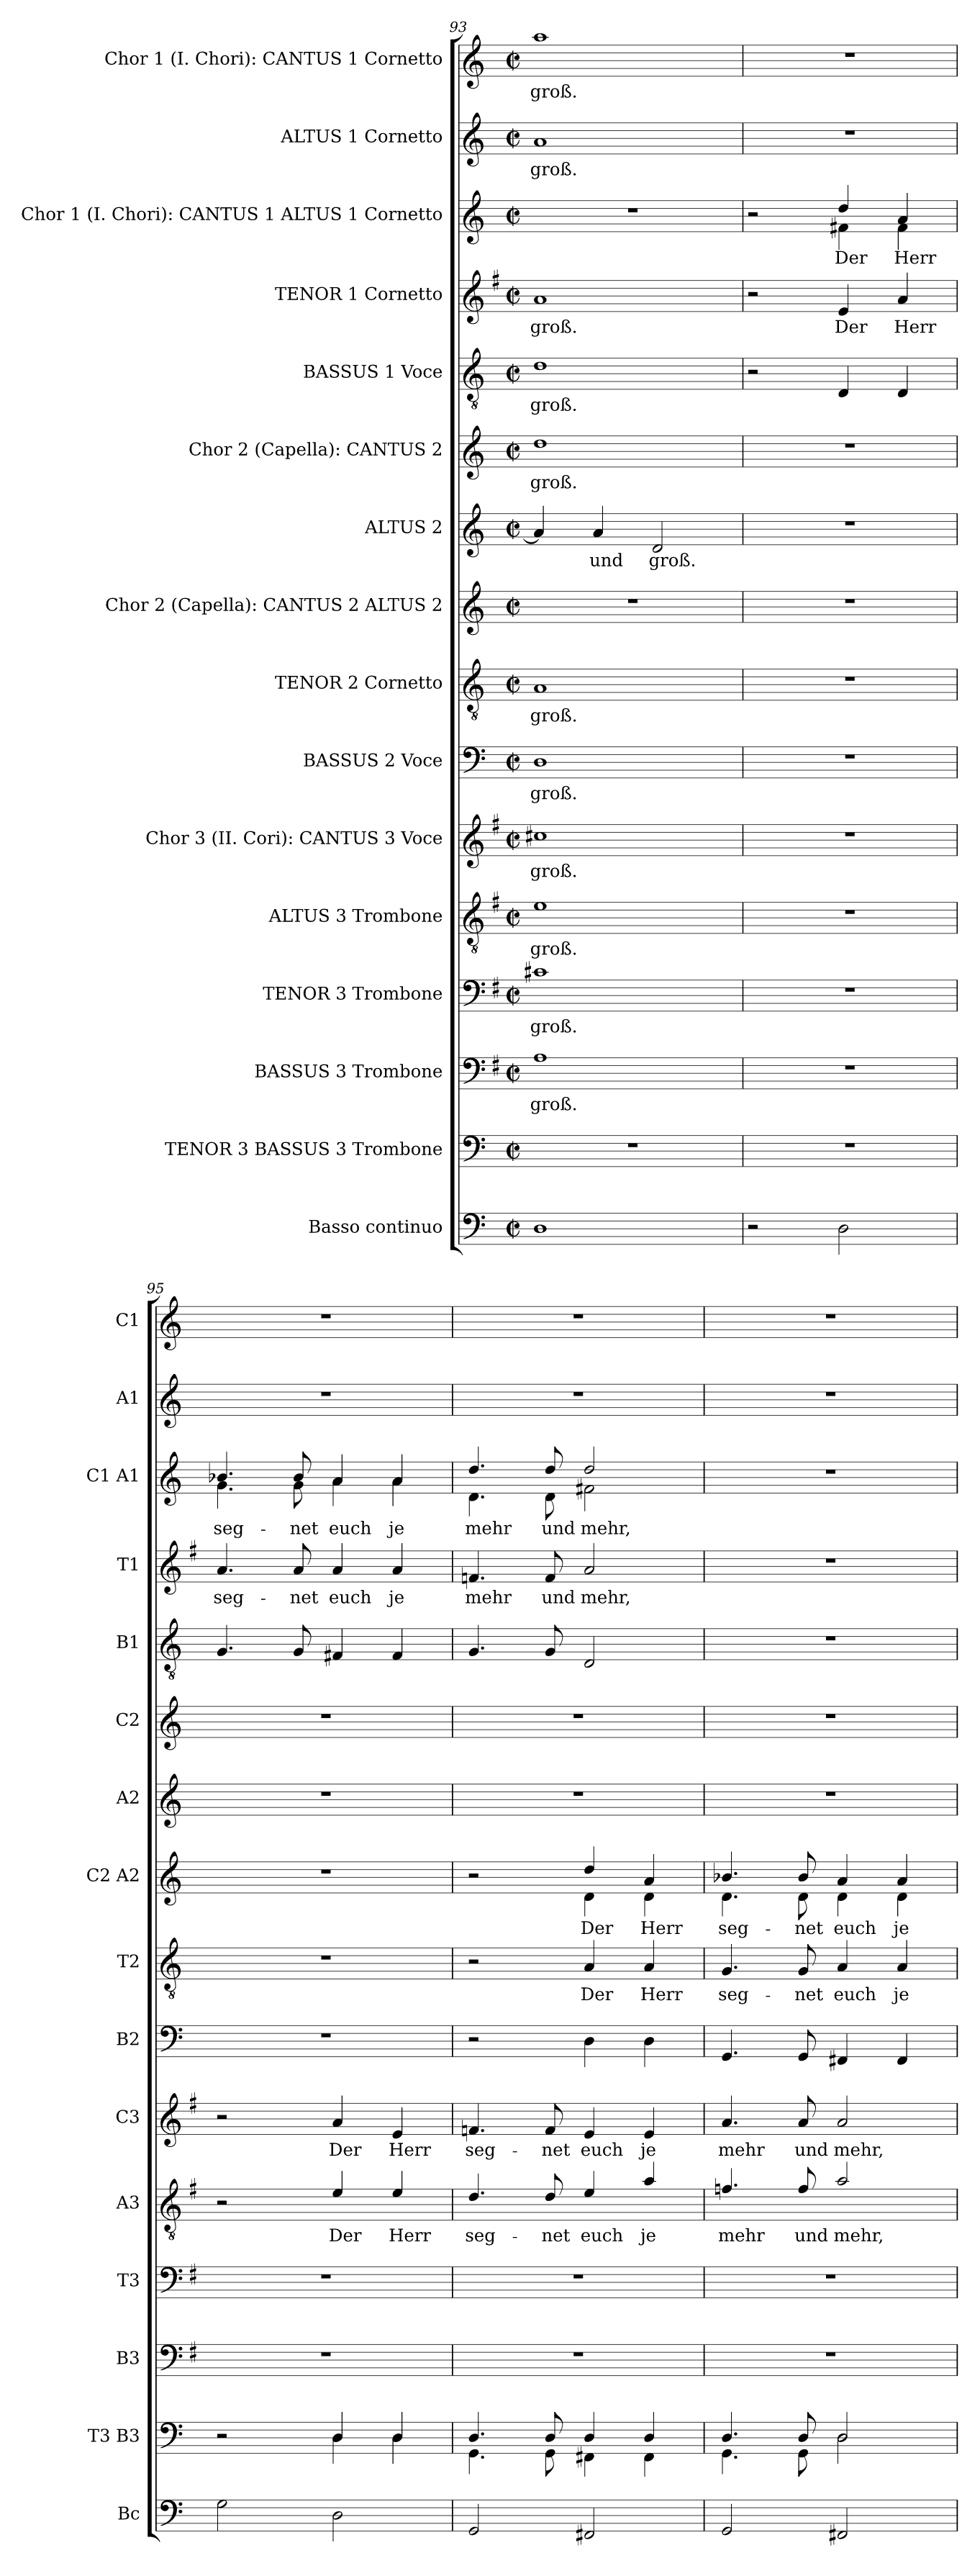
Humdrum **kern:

**kern	**kern	**kern	**text	**kern	**text	**kern	**text	**kern	**text	**kern	**text	**kern	**text	**kern	**text	**kern	**text	**kern	**text	**kern	**text	**kern	**text	**kern	**text	**kern	**text	**kern	**text
*part16	*part15	*part14	*part14	*part13	*part13	*part12	*part12	*part11	*part11	*part10	*part10	*part9	*part9	*part8	*part8	*part7	*part7	*part6	*part6	*part5	*part5	*part4	*part4	*part3	*part3	*part2	*part2	*part1	*part1
*staff16	*staff15	*staff14	*staff14	*staff13	*staff13	*staff12	*staff12	*staff11	*staff11	*staff10	*staff10	*staff9	*staff9	*staff8	*staff8	*staff7	*staff7	*staff6	*staff6	*staff5	*staff5	*staff4	*staff4	*staff3	*staff3	*staff2	*staff2	*staff1	*staff1
*I"Basso continuo	*I"TENOR 3 BASSUS 3 Trombone	*I"BASSUS 3 Trombone	*	*I"TENOR 3 Trombone	*	*I"ALTUS 3 Trombone	*	*I"Chor 3 (II. Cori): CANTUS 3 Voce	*	*I"BASSUS 2 Voce	*	*I"TENOR 2 Cornetto	*	*I"Chor 2 (Capella): CANTUS 2 ALTUS 2	*	*I"ALTUS 2	*	*I"Chor 2 (Capella): CANTUS 2	*	*I"BASSUS 1 Voce	*	*I"TENOR 1 Cornetto	*	*I"Chor 1 (I. Chori): CANTUS 1 ALTUS 1 Cornetto	*	*I"ALTUS 1 Cornetto	*	*I"Chor 1 (I. Chori): CANTUS 1 Cornetto	*
*I'Bc	*I'T3 B3	*I'B3	*	*I'T3	*	*I'A3	*	*I'C3	*	*I'B2	*	*I'T2	*	*I'C2 A2	*	*I'A2	*	*I'C2	*	*I'B1	*	*I'T1	*	*I'C1 A1	*	*I'A1	*	*I'C1	*
*clefF4	*clefF4	*clefF4	*	*clefF4	*	*clefGv2	*	*clefG2	*	*clefF4	*	*clefGv2	*	*clefG2	*	*clefG2	*	*clefG2	*	*clefGv2	*	*clefG2	*	*clefG2	*	*clefG2	*	*clefG2	*
*	*	*ITrd4c7	*	*ITrd4c7	*	*ITrd4c7	*	*ITrd4c7	*	*	*	*	*	*	*	*	*	*	*	*	*	*ITrd4c7	*	*	*	*	*	*	*
*k[]	*k[]	*k[]	*	*k[]	*	*k[]	*	*k[]	*	*k[]	*	*k[]	*	*k[]	*	*k[]	*	*k[]	*	*k[]	*	*k[]	*	*k[]	*	*k[]	*	*k[]	*
*M2/2	*M2/2	*M2/2	*	*M2/2	*	*M2/2	*	*M2/2	*	*M2/2	*	*M2/2	*	*M2/2	*	*M2/2	*	*M2/2	*	*M2/2	*	*M2/2	*	*M2/2	*	*M2/2	*	*M2/2	*
*met(c|)	*met(c|)	*met(c|)	*	*met(c|)	*	*met(c|)	*	*met(c|)	*	*met(c|)	*	*met(c|)	*	*met(c|)	*	*met(c|)	*	*met(c|)	*	*met(c|)	*	*met(c|)	*	*met(c|)	*	*met(c|)	*	*met(c|)	*
=93	=93	=93	=93	=93	=93	=93	=93	=93	=93	=93	=93	=93	=93	=93	=93	=93	=93	=93	=93	=93	=93	=93	=93	=93	=93	=93	=93	=93	=93
1D	1r	1D	groß.	1F#X	groß.	1A	groß.	1f#X	groß.	1D	groß.	1A	groß.	1r	.	4a/]	.	1dd	groß.	1d	groß.	1d	groß.	1r	.	1a	groß.	1aa	groß.
.	.	.	.	.	.	.	.	.	.	.	.	.	.	.	.	4a/	und	.	.	.	.	.	.	.	.	.	.	.	.
.	.	.	.	.	.	.	.	.	.	.	.	.	.	.	.	2d/	groß.	.	.	.	.	.	.	.	.	.	.	.	.
!!LO:PB:g=z
=94	=94	=94	=94	=94	=94	=94	=94	=94	=94	=94	=94	=94	=94	=94	=94	=94	=94	=94	=94	=94	=94	=94	=94	=94	=94	=94	=94	=94	=94
*	*	*	*	*	*	*	*	*	*	*	*	*	*	*	*	*	*	*	*	*	*	*	*	*^	*	*	*	*	*
2r	1r	1r	.	1r	.	1r	.	1r	.	1r	.	1r	.	1r	.	1r	.	1r	.	2r	.	2r	.	2r	2ryy	.	1r	.	1r	.
2D\	.	.	.	.	.	.	.	.	.	.	.	.	.	.	.	.	.	.	.	4D/	.	4A/	Der	4dd/	4f#X\	Der	.	.	.	.
.	.	.	.	.	.	.	.	.	.	.	.	.	.	.	.	.	.	.	.	4D/	.	4d/	Herr	4a/	4f#\	Herr	.	.	.	.
=95	=95	=95	=95	=95	=95	=95	=95	=95	=95	=95	=95	=95	=95	=95	=95	=95	=95	=95	=95	=95	=95	=95	=95	=95	=95	=95	=95	=95	=95	=95
*	*^	*	*	*	*	*	*	*	*	*	*	*	*	*	*	*	*	*	*	*	*	*	*	*	*	*	*	*	*	*
2G\	2r	2ryy	1r	.	1r	.	2r	.	2r	.	1r	.	1r	.	1r	.	1r	.	1r	.	4.G/	.	4.d/	seg-	4.b-X/	4.g\	seg-	1r	.	1r	.
.	.	.	.	.	.	.	.	.	.	.	.	.	.	.	.	.	.	.	.	.	8G/	.	8d/	net	8b-/	8g\	net	.	.	.	.
2D\	4D/	4D\	.	.	.	.	4A/	Der	4d/	Der	.	.	.	.	.	.	.	.	.	.	4F#X/	.	4d/	euch	4a/	4a\	euch	.	.	.	.
.	4D/	4D\	.	.	.	.	4A/	Herr	4A/	Herr	.	.	.	.	.	.	.	.	.	.	4F#/	.	4d/	je	4a/	4a\	je	.	.	.	.
=96	=96	=96	=96	=96	=96	=96	=96	=96	=96	=96	=96	=96	=96	=96	=96	=96	=96	=96	=96	=96	=96	=96	=96	=96	=96	=96	=96	=96	=96	=96	=96
*	*	*	*	*	*	*	*	*	*	*	*	*	*	*	*^	*	*	*	*	*	*	*	*	*	*	*	*	*	*	*	*
2GG/	4.D/	4.GG\	1r	.	1r	.	4.G/	seg-	4.B-X/	seg-	2r	.	2r	.	2r	2ryy	.	1r	.	1r	.	4.G/	.	4.B-X/	mehr	4.dd/	4.d\	mehr	1r	.	1r	.
.	8D/	8GG\	.	.	.	.	8G/	net	8B-/	net	.	.	.	.	.	.	.	.	.	.	.	8G/	.	8B-/	und	8dd/	8d\	und	.	.	.	.
2FF#X/	4D/	4FF#X\	.	.	.	.	4A/	euch	4A/	euch	4D\	.	4A/	Der	4dd/	4d\	Der	.	.	.	.	2D/	.	2d/	mehr,	2dd/	2f#X\	mehr,	.	.	.	.
.	4D/	4FF#\	.	.	.	.	4d/	je	4A/	je	4D\	.	4A/	Herr	4a/	4d\	Herr	.	.	.	.	.	.	.	.	.	.	.	.	.	.	.
*	*	*	*	*	*	*	*	*	*	*	*	*	*	*	*	*	*	*	*	*	*	*	*	*	*	*v	*v	*	*	*	*	*
=97	=97	=97	=97	=97	=97	=97	=97	=97	=97	=97	=97	=97	=97	=97	=97	=97	=97	=97	=97	=97	=97	=97	=97	=97	=97	=97	=97	=97	=97	=97	=97
2GG/	4.D/	4.GG\	1r	.	1r	.	4.B-X/	mehr	4.d/	mehr	4.GG/	.	4.G/	seg-	4.b-X/	4.d\	seg-	1r	.	1r	.	1r	.	1r	.	1r	.	1r	.	1r	.
.	8D/	8GG\	.	.	.	.	8B-/	und	8d/	und	8GG/	.	8G/	net	8b-/	8d\	net	.	.	.	.	.	.	.	.	.	.	.	.	.	.
2FF#X/	2D/	2D\	.	.	.	.	2d/	mehr,	2d/	mehr,	4FF#X/	.	4A/	euch	4a/	4d\	euch	.	.	.	.	.	.	.	.	.	.	.	.	.	.
.	.	.	.	.	.	.	.	.	.	.	4FF#/	.	4A/	je	4a/	4d\	je	.	.	.	.	.	.	.	.	.	.	.	.	.	.
*	*v	*v	*	*	*	*	*	*	*	*	*	*	*	*	*v	*v	*	*	*	*	*	*	*	*	*	*	*	*	*	*	*
=	=	=	=	=	=	=	=	=	=	=	=	=	=	=	=	=	=	=	=	=	=	=	=	=	=	=	=	=	=
*-	*-	*-	*-	*-	*-	*-	*-	*-	*-	*-	*-	*-	*-	*-	*-	*-	*-	*-	*-	*-	*-	*-	*-	*-	*-	*-	*-	*-	*-
